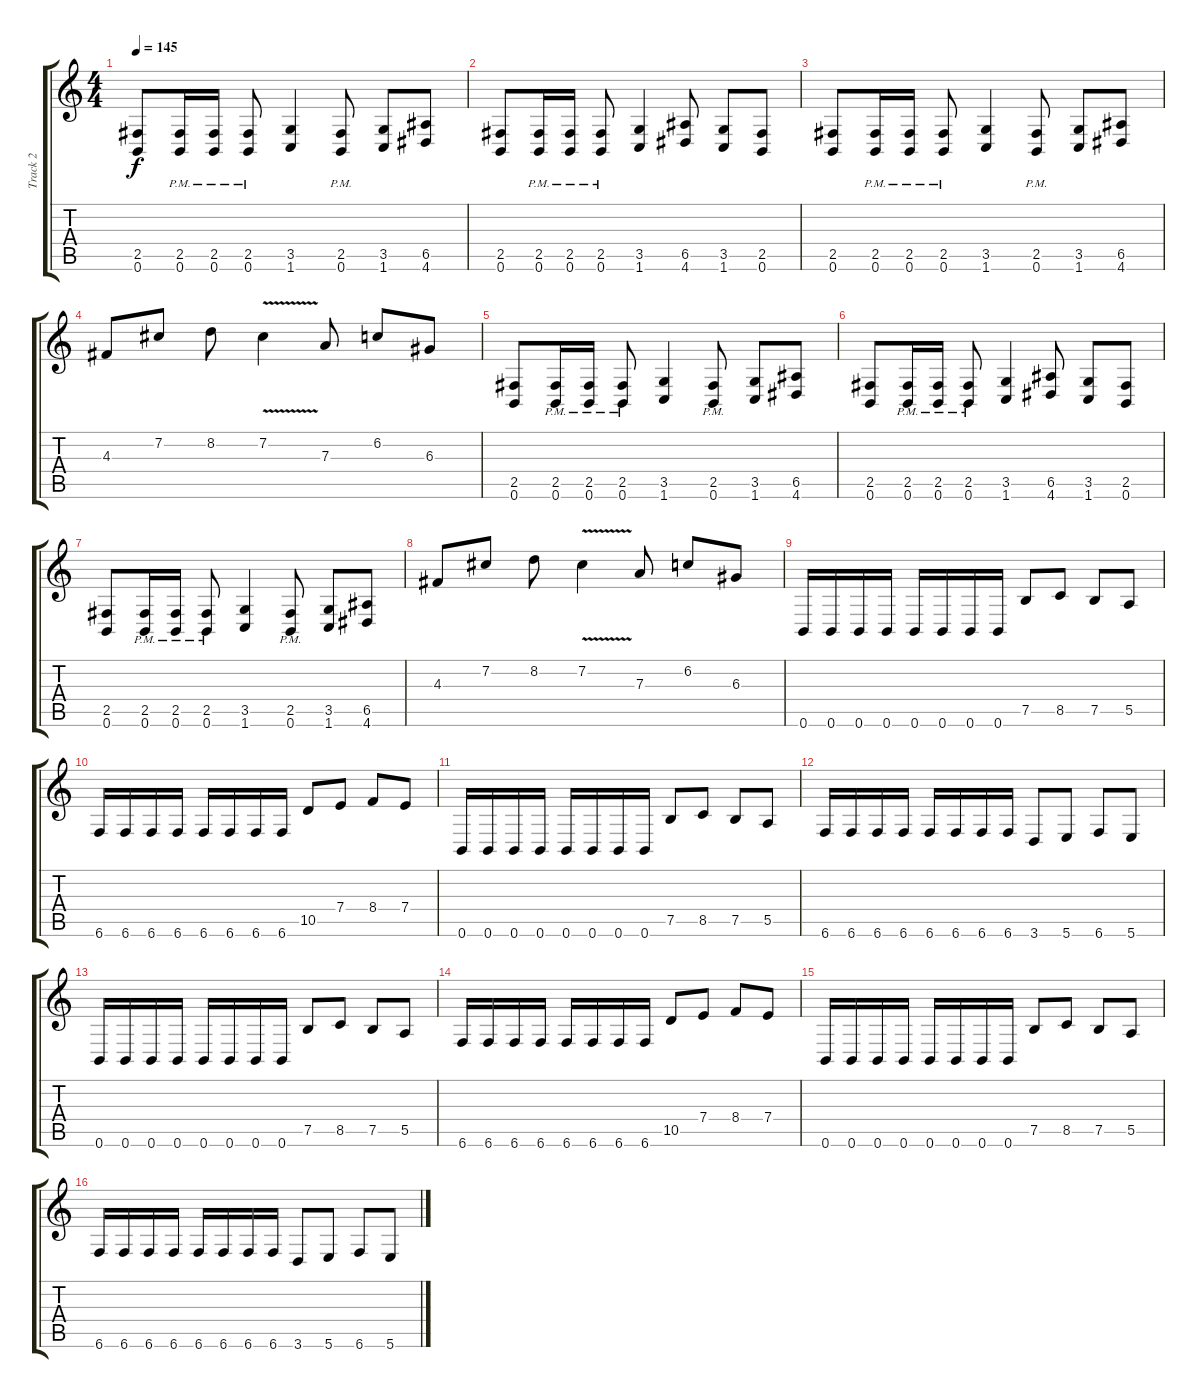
\track ("Track 2" "Track 2") {instrument distortionguitar}
\staff {score tabs}
\tuning (B3 Gb3 D3 A2 E2 B1) {hide}
\ts (4 4)
\tempo 145
\clef g2
\ks c
(2.5 0.6).8{dy f instrument distortionguitar} (2.5{pm} 0.6{pm}).16 (2.5{pm} 0.6{pm}).16 (2.5{pm} 0.6{pm}).8 (3.5 1.6).4 (2.5{pm} 0.6{pm}).8 (3.5 1.6).8 (6.5 4.6).8 |
(2.5 0.6).8 (2.5 0.6{pm}).16 (2.5 0.6{pm}).16 (2.5{pm} 0.6{pm}).8 (3.5 1.6).4 (6.5 4.6).8 (3.5 1.6).8 (2.5 0.6).8 |
(2.5 0.6).8 (2.5{pm} 0.6{pm}).16 (2.5{pm} 0.6{pm}).16 (2.5{pm} 0.6{pm}).8 (3.5 1.6).4 (2.5{pm} 0.6{pm}).8 (3.5 1.6).8 (6.5 4.6).8 |
4.3.8 7.2.8 8.2.8 7.2{v}.4 7.3.8 6.2.8 6.3.8 |
(2.5 0.6).8 (2.5{pm} 0.6{pm}).16 (2.5{pm} 0.6{pm}).16 (2.5{pm} 0.6{pm}).8 (3.5 1.6).4 (2.5{pm} 0.6{pm}).8 (3.5 1.6).8 (6.5 4.6).8 |
(2.5 0.6).8 (2.5 0.6{pm}).16 (2.5 0.6{pm}).16 (2.5{pm} 0.6{pm}).8 (3.5 1.6).4 (6.5 4.6).8 (3.5 1.6).8 (2.5 0.6).8 |
(2.5 0.6).8 (2.5{pm} 0.6{pm}).16 (2.5{pm} 0.6{pm}).16 (2.5{pm} 0.6{pm}).8 (3.5 1.6).4 (2.5{pm} 0.6{pm}).8 (3.5 1.6).8 (6.5 4.6).8 |
4.3.8 7.2.8 8.2.8 7.2{v}.4 7.3.8 6.2.8 6.3.8 |
0.6.16 0.6.16 0.6.16 0.6.16 0.6.16 0.6.16 0.6.16 0.6.16 7.5.8 8.5.8 7.5.8 5.5.8 |
6.6.16 6.6.16 6.6.16 6.6.16 6.6.16 6.6.16 6.6.16 6.6.16 10.5.8 7.4.8 8.4.8 7.4.8 |
0.6.16 0.6.16 0.6.16 0.6.16 0.6.16 0.6.16 0.6.16 0.6.16 7.5.8 8.5.8 7.5.8 5.5.8 |
6.6.16 6.6.16 6.6.16 6.6.16 6.6.16 6.6.16 6.6.16 6.6.16 3.6.8 5.6.8 6.6.8 5.6.8 |
0.6.16 0.6.16 0.6.16 0.6.16 0.6.16 0.6.16 0.6.16 0.6.16 7.5.8 8.5.8 7.5.8 5.5.8 |
6.6.16 6.6.16 6.6.16 6.6.16 6.6.16 6.6.16 6.6.16 6.6.16 10.5.8 7.4.8 8.4.8 7.4.8 |
0.6.16 0.6.16 0.6.16 0.6.16 0.6.16 0.6.16 0.6.16 0.6.16 7.5.8 8.5.8 7.5.8 5.5.8 |
6.6.16 6.6.16 6.6.16 6.6.16 6.6.16 6.6.16 6.6.16 6.6.16 3.6.8 5.6.8 6.6.8 5.6.8
